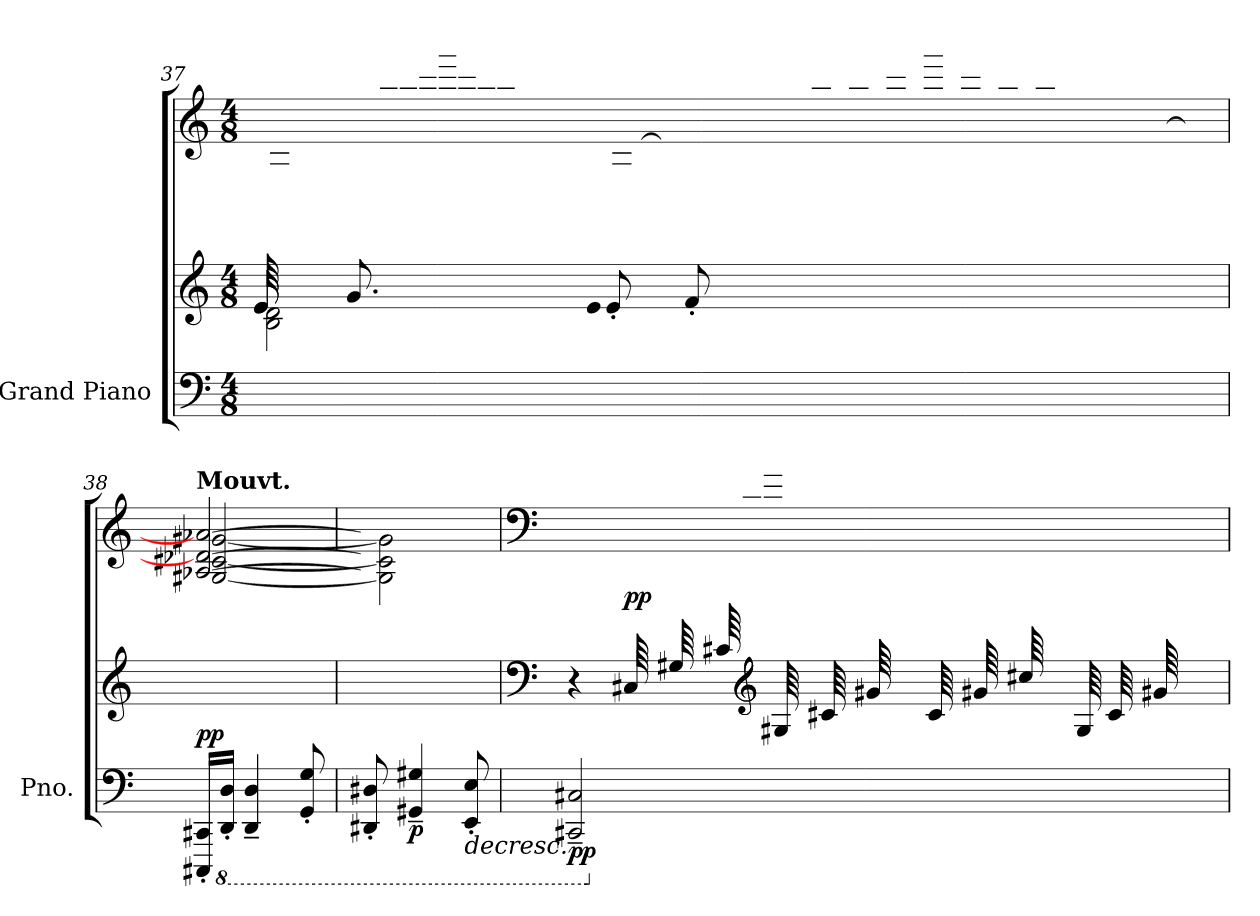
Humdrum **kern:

**kern	**kern	**kern	**dynam
*part1	*part1	*part1	*part1
*staff3	*staff2	*staff1	*staff1/2/3
*I"Grand Piano	*	*	*
*I'Pno.	*	*	*
!!LO:LB:g=z
*clefF4	*clefG2	*clefG2	*
*k[]	*k[]	*k[]	*
*M4/8	*M4/8	*M4/8	*
*	*Xtuplet	*	*
=37	=37	=37	=37
!	!LO:N:vis=32	!	!
*	*^	*	*
*	*	*^	*	*
2ryy	(>480%7e/LLL	16e/	2B\ 2d\	480%7ryy	.
!	!	!	!	!LO:N:vis=32	!
.	30%7ryy	.	.	480%7A-X\	.
!	!	!	!	!LO:N:vis=32	!
.	.	.	.	480%7d-X\	.
!	!	!	!	!LO:N:vis=32	!
.	.	.	.	480%7a-X\	.
!	!	!	!	!LO:N:vis=32	!
.	.	.	.	480%7a-\	.
.	.	8.g/	.	.	.
!	!	!	!	!LO:N:vis=32	!
.	.	.	.	480%7dd-X\	.
!	!	!	!	!LO:N:vis=32	!
.	.	.	.	480%7aa-X\	.
!	!	!	!	!LO:N:vis=32	!
.	.	.	.	480%7aa-\	.
!	!	!	!	!LO:N:vis=32	!
.	.	.	.	480%7ddd-X\	.
!	!	!	!	!LO:N:vis=32	!
.	.	.	.	480%7aaa-X\	.
!	!	!	!	!LO:N:vis=32	!
.	.	.	.	480%7ddd-\	.
!	!	!	!	!LO:N:vis=32	!
.	.	.	.	480%7aa-\	.
!	!	!	!	!LO:N:vis=32	!
.	.	.	.	480%7aa-\	.
!	!	!	!	!LO:N:vis=32	!
.	.	.	.	480%7dd-\	.
!	!	!	!	!LO:N:vis=32	!
.	.	.	.	480%7a-\	.
!	!	!	!	!LO:N:vis=32	!
.	.	.	.	480%7a-\	.
!	!	!	!	!LO:N:vis=32	!
.	.	.	.	480%7d-\JJJ)	.
!	!LO:N:vis=32	!	!	!	!
.	(>480%7e/LLL	.	.	480%7ryy	.
.	.	8e'/	.	.	.
!	!	!	!	!LO:N:vis=32	!
.	80%19ryy	.	.	480%7A-\	.
.	.	.	.	[480d-\	.
.	.	.	.	80d-\]	.
!	!	!	!	!LO:N:vis=32	!
.	.	.	.	480%7a-\	.
!	!	!	!	!LO:N:vis=32	!
.	.	.	.	480%7a-\	.
!	!	!	!	!LO:N:vis=32	!
.	.	.	.	480%7dd-\	.
!	!	!	!	!LO:N:vis=32	!
.	.	.	.	480%7aa-\	.
!	!	!	!	!LO:N:vis=32	!
.	.	.	.	480%7aa-\	.
!	!	!	!	!LO:N:vis=32	!
.	.	.	.	480%7ddd-\	.
.	.	8f'/	.	.	.
!	!	!	!	!LO:N:vis=32	!
.	.	.	.	480%7aaa-\	.
!	!	!	!	!LO:N:vis=32	!
.	.	.	.	480%7ddd-\	.
!	!	!	!	!LO:N:vis=32	!
.	.	.	.	480%7aa-\	.
!	!	!	!	!LO:N:vis=32	!
.	.	.	.	480%7aa-\	.
!	!	!	!	!LO:N:vis=32	!
.	.	.	.	480%7dd-\	.
!	!	!	!	!LO:N:vis=32	!
.	.	.	.	480%7a-\	.
!	!	!	!	!LO:N:vis=32	!
.	.	.	.	[480%7a-\	.
!	!	!	!	!LO:N:vis=32	!
.	.	.	.	[480%7d-\ 480%7a-\_JJJ	.
.	.	.	.	240ryy	.
*	*v	*v	*v	*	*
!!LO:PB:g=z
=38	=38	=38	=38
*	*	*^	*
!	!	!LO:TX:a:B:t=Mouvt.	!	!
!	!	!	!	!LO:DY:a=3
16CCC#X/' 16CC#X/'LL	2ryy	[2A-X/ 2d-X/_ 2a-X/_)	[2G#X/ [2c#X/ [2g#X/	pp
*8ba	*	*	*	*
16DDD/' 16DD/'JJ	.	.	.	.
4DDD/~ 4DD/~	.	.	.	.
8GGG/' 8GG/'	.	.	.	.
=39	=39	=39	=39	=39
8DDD#X/' 8DD#X/'	2ryy	2A-/yy] 2d-/yy] 2a-/yy]	2G#\] 2c#\] 2g#\]	.
!	!	!	!	!LO:DY:b=3
4GGG#X/~ 4GG#X/~	.	.	.	p
!	!	!	!	!LO:HP:b=3
8EEE/' 8EE/'	.	.	.	>
*	*	*v	*v	*
=40	=40	=40	=40
*	*clefF4	*clefF4	*
*	*^	*	*
!	!	!	!	!LO:DY:b=3
2CCC#X/~ 2CC#X/~	4ryy	4r	4ryy	pp
!	!	!	!	!LO:DY:n=1:b
.	(>96C#X!/LLL	16ryy	32ryy	] pp
.	96G#X!/	.	.	.
.	96c#X!/	.	.	.
.	32ryy	.	96Gn!\	.
.	.	.	96d!\	.
.	.	.	96g!\	.
*	*clefG2	*	*	*
.	96G#X!/	16ryy	32ryy	.
.	96c#X!/	.	.	.
.	96g#X!/	.	.	.
*	*	*	*clefG2	*
.	32ryy	.	96d!\	.
.	.	.	96gni!\	.
.	.	.	96dd!\	.
.	96c#!/	16ryy	32ryy	.
.	96g#X!/	.	.	.
.	96cc#X!/	.	.	.
.	32ryy	.	96gn!\	.
.	.	.	96dd!\	.
.	.	.	96gg!\	.
.	96G#!/	16ryy	32ryy	.
.	96c#!/	.	.	.
.	96g#X!/	.	.	.
.	32ryy	.	96d!\	.
.	.	.	96gn!\	.
.	.	.	96dd!\JJJ)	.
*	*v	*v	*	*
*X8ba	*	*	*
=	=	=	=
*-	*-	*-	*-
